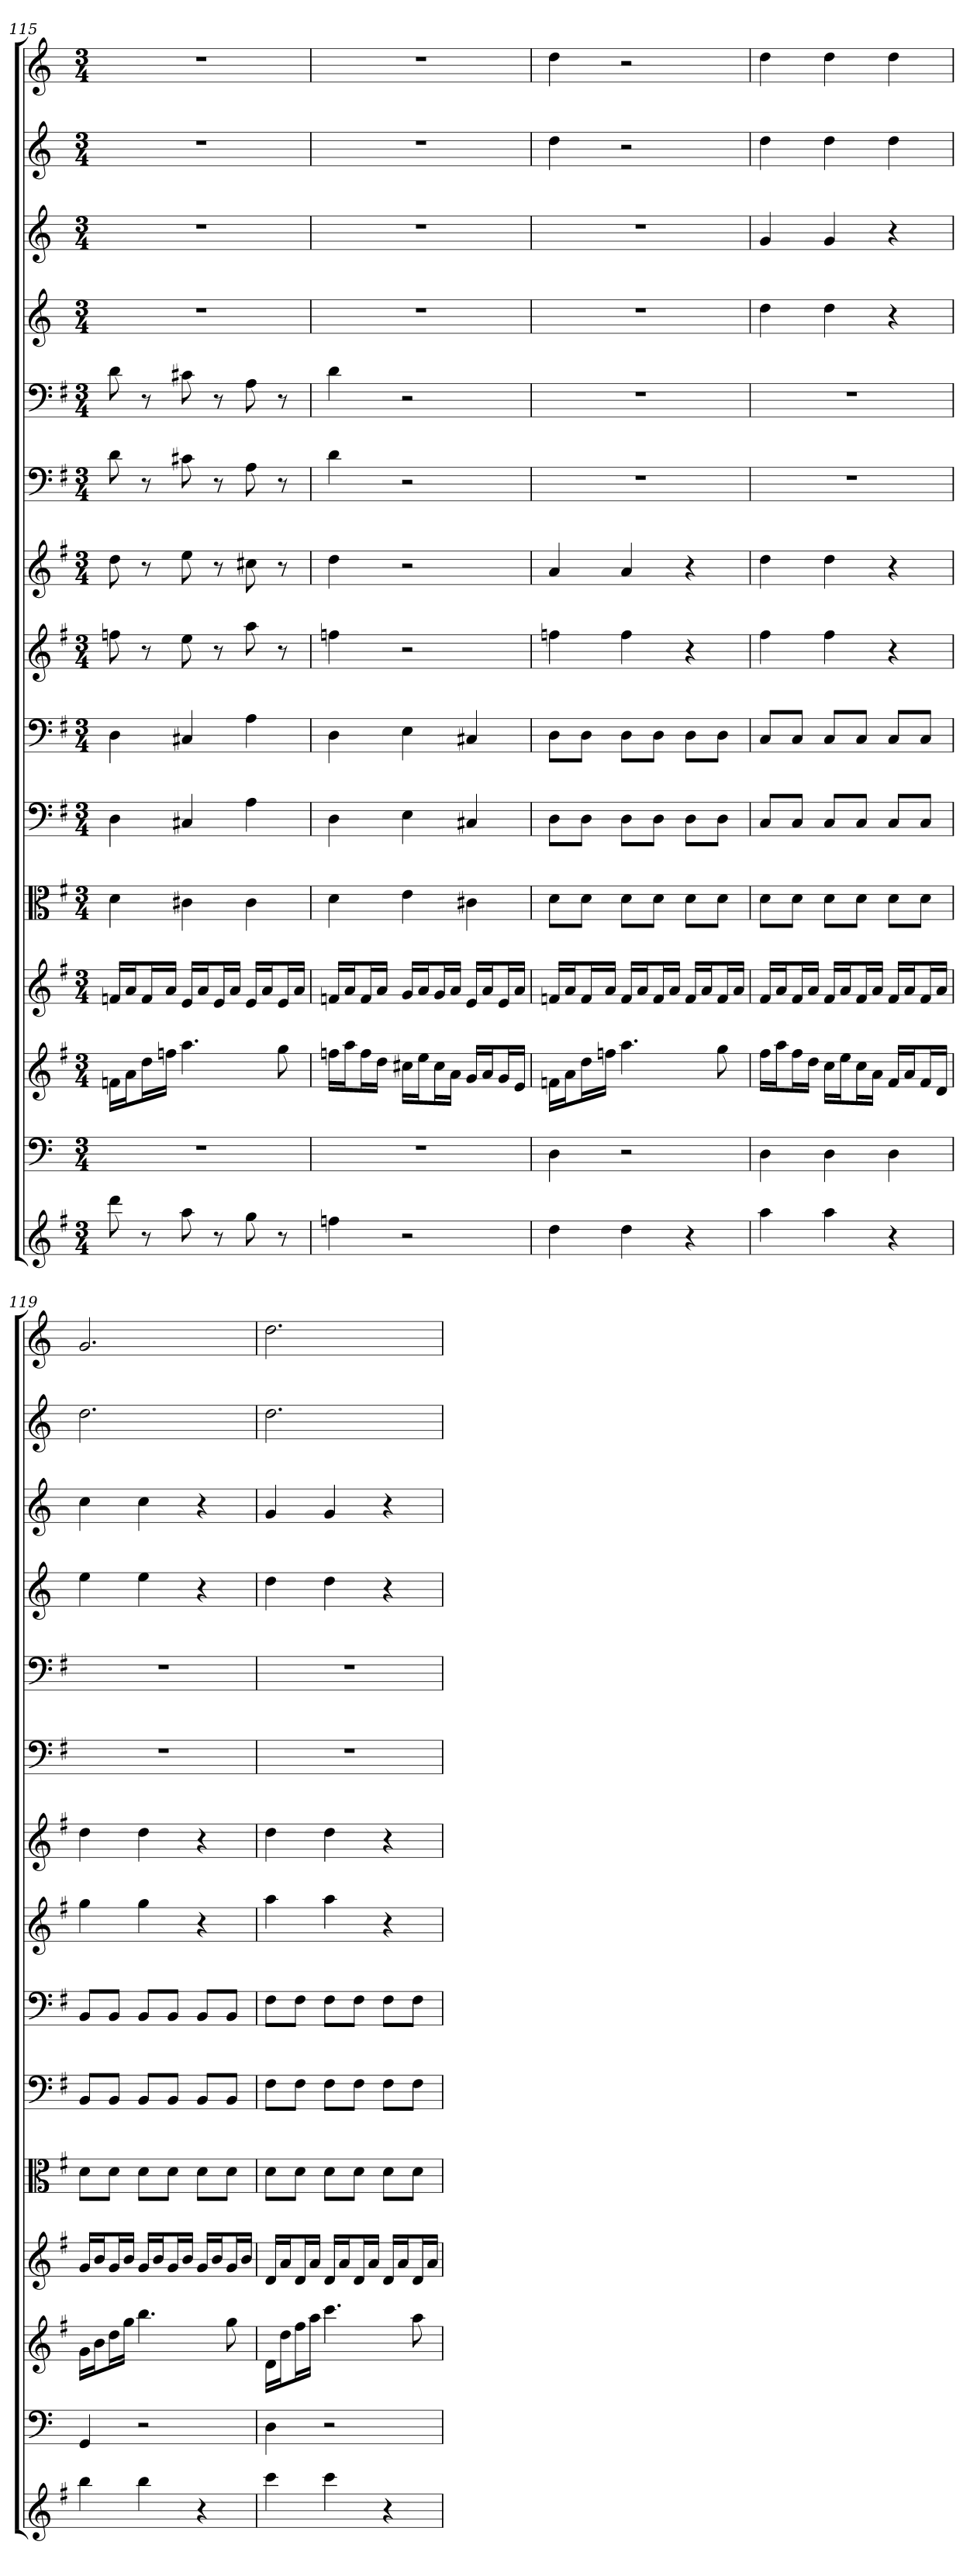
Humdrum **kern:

**kern	**kern	**kern	**kern	**kern	**kern	**kern	**kern	**kern	**kern	**kern	**kern	**kern	**kern	**kern
*part15	*part14	*part13	*part12	*part11	*part10	*part9	*part8	*part7	*part6	*part5	*part4	*part3	*part2	*part1
*staff15	*staff14	*staff13	*staff12	*staff11	*staff10	*staff9	*staff8	*staff7	*staff6	*staff5	*staff4	*staff3	*staff2	*staff1
*	*clefF4	*	*	*clefC3	*clefF4	*clefF4	*	*	*clefF4	*clefF4	*	*	*	*
*k[f#]	*k[]	*k[f#]	*k[f#]	*k[f#]	*k[f#]	*k[f#]	*k[f#]	*k[f#]	*k[f#]	*k[f#]	*k[]	*k[]	*k[]	*k[]
*M3/4	*M3/4	*M3/4	*M3/4	*M3/4	*M3/4	*M3/4	*M3/4	*M3/4	*M3/4	*M3/4	*M3/4	*M3/4	*M3/4	*M3/4
=115	=115	=115	=115	=115	=115	=115	=115	=115	=115	=115	=115	=115	=115	=115
8ddd	2.r	16fnLL	16fnLL	4d	4D	4D	8ffn	8dd	8d	8d	2.r	2.r	2.r	2.r
.	.	16aJ	16aJ	.	.	.	.	.	.	.	.	.	.	.
8r	.	16ddL	16fL	.	.	.	8r	8r	8r	8r	.	.	.	.
.	.	16ffnJJ	16aJJ	.	.	.	.	.	.	.	.	.	.	.
8aa	.	4.aa	16eLL	4c#X	4C#X	4C#X	8ee	8ee	8c#X	8c#X	.	.	.	.
.	.	.	16aJ	.	.	.	.	.	.	.	.	.	.	.
8r	.	.	16eL	.	.	.	8r	8r	8r	8r	.	.	.	.
.	.	.	16aJJ	.	.	.	.	.	.	.	.	.	.	.
8gg	.	.	16eLL	4c#	4A	4A	8aa	8cc#X	8A	8A	.	.	.	.
.	.	.	16aJ	.	.	.	.	.	.	.	.	.	.	.
8r	.	8gg	16eL	.	.	.	8r	8r	8r	8r	.	.	.	.
.	.	.	16aJJ	.	.	.	.	.	.	.	.	.	.	.
=116	=116	=116	=116	=116	=116	=116	=116	=116	=116	=116	=116	=116	=116	=116
4ffn	2.r	16ffnLL	16fnLL	4d	4D	4D	4ffn	4dd	4d	4d	2.r	2.r	2.r	2.r
.	.	16aaJ	16aJ	.	.	.	.	.	.	.	.	.	.	.
.	.	16ffL	16fL	.	.	.	.	.	.	.	.	.	.	.
.	.	16ddJJ	16aJJ	.	.	.	.	.	.	.	.	.	.	.
2r	.	16cc#XLL	16gLL	4e	4E	4E	2r	2r	2r	2r	.	.	.	.
.	.	16eeJ	16aJ	.	.	.	.	.	.	.	.	.	.	.
.	.	16cc#L	16gL	.	.	.	.	.	.	.	.	.	.	.
.	.	16aJJ	16aJJ	.	.	.	.	.	.	.	.	.	.	.
.	.	16gLL	16eLL	4c#X	4C#X	4C#X	.	.	.	.	.	.	.	.
.	.	16aJ	16aJ	.	.	.	.	.	.	.	.	.	.	.
.	.	16gL	16eL	.	.	.	.	.	.	.	.	.	.	.
.	.	16eJJ	16aJJ	.	.	.	.	.	.	.	.	.	.	.
=117	=117	=117	=117	=117	=117	=117	=117	=117	=117	=117	=117	=117	=117	=117
4dd	4D	16fnLL	16fnLL	8d\L	8D\L	8D\L	4ffn	4a	2.r	2.r	2.r	2.r	4dd	4dd
.	.	16aJ	16aJ	.	.	.	.	.	.	.	.	.	.	.
.	.	16ddL	16fL	8d\J	8D\J	8D\J	.	.	.	.	.	.	.	.
.	.	16ffnJJ	16aJJ	.	.	.	.	.	.	.	.	.	.	.
4dd	2r	4.aa	16fLL	8d\L	8D\L	8D\L	4ff	4a	.	.	.	.	2r	2r
.	.	.	16aJ	.	.	.	.	.	.	.	.	.	.	.
.	.	.	16fL	8d\J	8D\J	8D\J	.	.	.	.	.	.	.	.
.	.	.	16aJJ	.	.	.	.	.	.	.	.	.	.	.
4r	.	.	16fLL	8d\L	8D\L	8D\L	4r	4r	.	.	.	.	.	.
.	.	.	16aJ	.	.	.	.	.	.	.	.	.	.	.
.	.	8gg	16fL	8d\J	8D\J	8D\J	.	.	.	.	.	.	.	.
.	.	.	16aJJ	.	.	.	.	.	.	.	.	.	.	.
=118	=118	=118	=118	=118	=118	=118	=118	=118	=118	=118	=118	=118	=118	=118
4aa	4D	16ff#LL	16f#LL	8d\L	8C/L	8C/L	4ff#	4dd	2.r	2.r	4dd	4g	4dd	4dd
.	.	16aaJ	16aJ	.	.	.	.	.	.	.	.	.	.	.
.	.	16ff#L	16f#L	8d\J	8C/J	8C/J	.	.	.	.	.	.	.	.
.	.	16ddJJ	16aJJ	.	.	.	.	.	.	.	.	.	.	.
4aa	4D	16ccLL	16f#LL	8d\L	8C/L	8C/L	4ff#	4dd	.	.	4dd	4g	4dd	4dd
.	.	16eeJ	16aJ	.	.	.	.	.	.	.	.	.	.	.
.	.	16ccL	16f#L	8d\J	8C/J	8C/J	.	.	.	.	.	.	.	.
.	.	16aJJ	16aJJ	.	.	.	.	.	.	.	.	.	.	.
4r	4D	16f#LL	16f#LL	8d\L	8C/L	8C/L	4r	4r	.	.	4r	4r	4dd	4dd
.	.	16aJ	16aJ	.	.	.	.	.	.	.	.	.	.	.
.	.	16f#L	16f#L	8d\J	8C/J	8C/J	.	.	.	.	.	.	.	.
.	.	16dJJ	16aJJ	.	.	.	.	.	.	.	.	.	.	.
=119	=119	=119	=119	=119	=119	=119	=119	=119	=119	=119	=119	=119	=119	=119
4bb	4GG	16gLL	16gLL	8d\L	8BB/L	8BB/L	4gg	4dd	2.r	2.r	4ee	4cc	2.dd	2.g
.	.	16bJ	16bJ	.	.	.	.	.	.	.	.	.	.	.
.	.	16ddL	16gL	8d\J	8BB/J	8BB/J	.	.	.	.	.	.	.	.
.	.	16ggJJ	16bJJ	.	.	.	.	.	.	.	.	.	.	.
4bb	2r	4.bb	16gLL	8d\L	8BB/L	8BB/L	4gg	4dd	.	.	4ee	4cc	.	.
.	.	.	16bJ	.	.	.	.	.	.	.	.	.	.	.
.	.	.	16gL	8d\J	8BB/J	8BB/J	.	.	.	.	.	.	.	.
.	.	.	16bJJ	.	.	.	.	.	.	.	.	.	.	.
4r	.	.	16gLL	8d\L	8BB/L	8BB/L	4r	4r	.	.	4r	4r	.	.
.	.	.	16bJ	.	.	.	.	.	.	.	.	.	.	.
.	.	8gg	16gL	8d\J	8BB/J	8BB/J	.	.	.	.	.	.	.	.
.	.	.	16bJJ	.	.	.	.	.	.	.	.	.	.	.
=120	=120	=120	=120	=120	=120	=120	=120	=120	=120	=120	=120	=120	=120	=120
4ccc	4D	16dLL	16dLL	8d\L	8F#\L	8F#\L	4aa	4dd	2.r	2.r	4dd	4g	2.dd	2.dd
.	.	16ddJ	16aJ	.	.	.	.	.	.	.	.	.	.	.
.	.	16ff#L	16dL	8d\J	8F#\J	8F#\J	.	.	.	.	.	.	.	.
.	.	16aaJJ	16aJJ	.	.	.	.	.	.	.	.	.	.	.
4ccc	2r	4.ccc	16dLL	8d\L	8F#\L	8F#\L	4aa	4dd	.	.	4dd	4g	.	.
.	.	.	16aJ	.	.	.	.	.	.	.	.	.	.	.
.	.	.	16dL	8d\J	8F#\J	8F#\J	.	.	.	.	.	.	.	.
.	.	.	16aJJ	.	.	.	.	.	.	.	.	.	.	.
4r	.	.	16dLL	8d\L	8F#\L	8F#\L	4r	4r	.	.	4r	4r	.	.
.	.	.	16aJ	.	.	.	.	.	.	.	.	.	.	.
.	.	8aa	16dL	8d\J	8F#\J	8F#\J	.	.	.	.	.	.	.	.
.	.	.	16aJJ	.	.	.	.	.	.	.	.	.	.	.
=	=	=	=	=	=	=	=	=	=	=	=	=	=	=
*-	*-	*-	*-	*-	*-	*-	*-	*-	*-	*-	*-	*-	*-	*-
